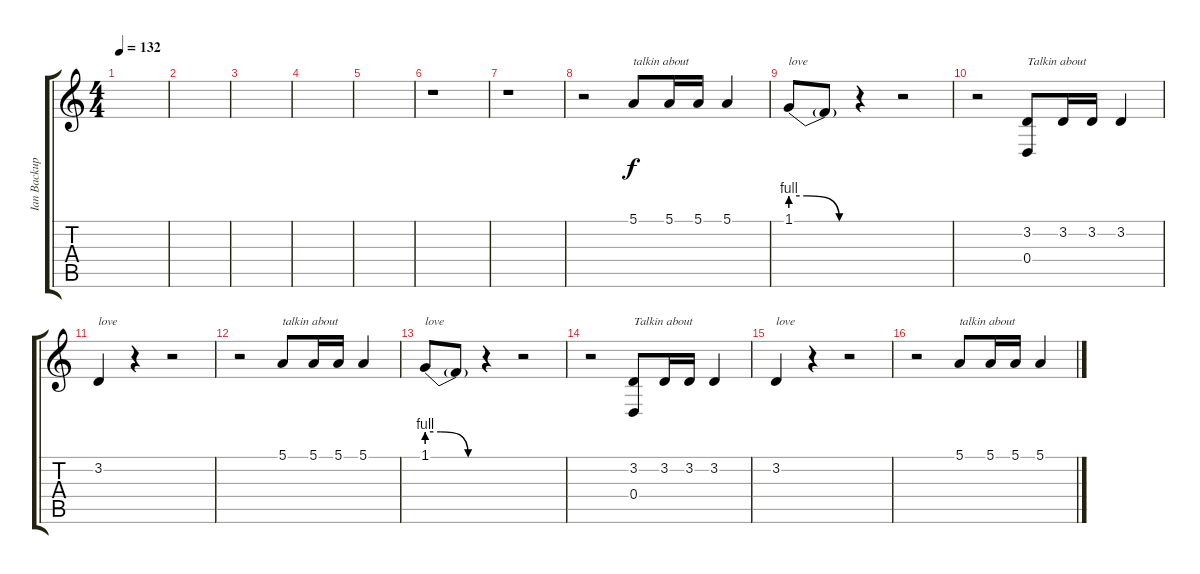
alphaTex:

\track ("Ian Backup" "Ian Backup") {instrument lead6voice}
\staff {score tabs}
\tuning (E4 B3 G3 D3 A2 E2) {hide}
\ts (4 4)
\tempo 132
\clef g2
\ks c
|
|
|
|
|
r.1 |
r.1 |
r.2 5.1.8{txt "talkin about"} 5.1.16 5.1.16 5.1.4 |
1.1{be (custom 0 4 15 4 45 0 60 0)}.8{txt "love"} 1.1{t}.8 r.4 r.2 |
r.2 (3.2 0.4).8{txt "Talkin about"} 3.2.16 3.2.16 3.2.4 |
3.2.4{txt "love"} r.4 r.2 |
r.2 5.1.8{txt "talkin about"} 5.1.16 5.1.16 5.1.4 |
1.1{be (custom 0 4 15 4 45 0 60 0)}.8{txt "love"} 1.1{t}.8 r.4 r.2 |
r.2 (3.2 0.4).8{txt "Talkin about"} 3.2.16 3.2.16 3.2.4 |
3.2.4{txt "love"} r.4 r.2 |
r.2 5.1.8{txt "talkin about"} 5.1.16 5.1.16 5.1.4
